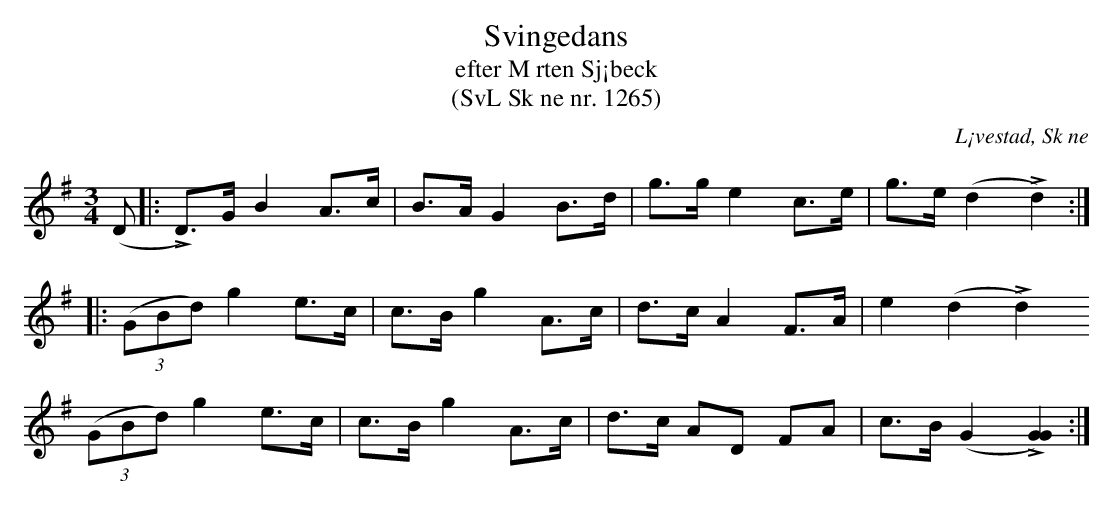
X:1
T:Svingedans
T:efter M rten Sj¡beck
T:(SvL Sk ne nr. 1265)
O:L¡vestad, Sk ne
M:3/4
L:1/8
Q:1/4=108
K:G
(D |: LD)>G B2 A>c | B>A G2 B>d | g>g e2 c>e | g>e (d2 Ld2) :|
|: ((3GBd) g2 e>c | c>B g2 A>c | d>c A2 F>A | e2 (d2 Ld2)
   ((3GBd) g2 e>c | c>B g2 A>c | d>c AD FA | c>B (G2 L[G2G2,]) :|
